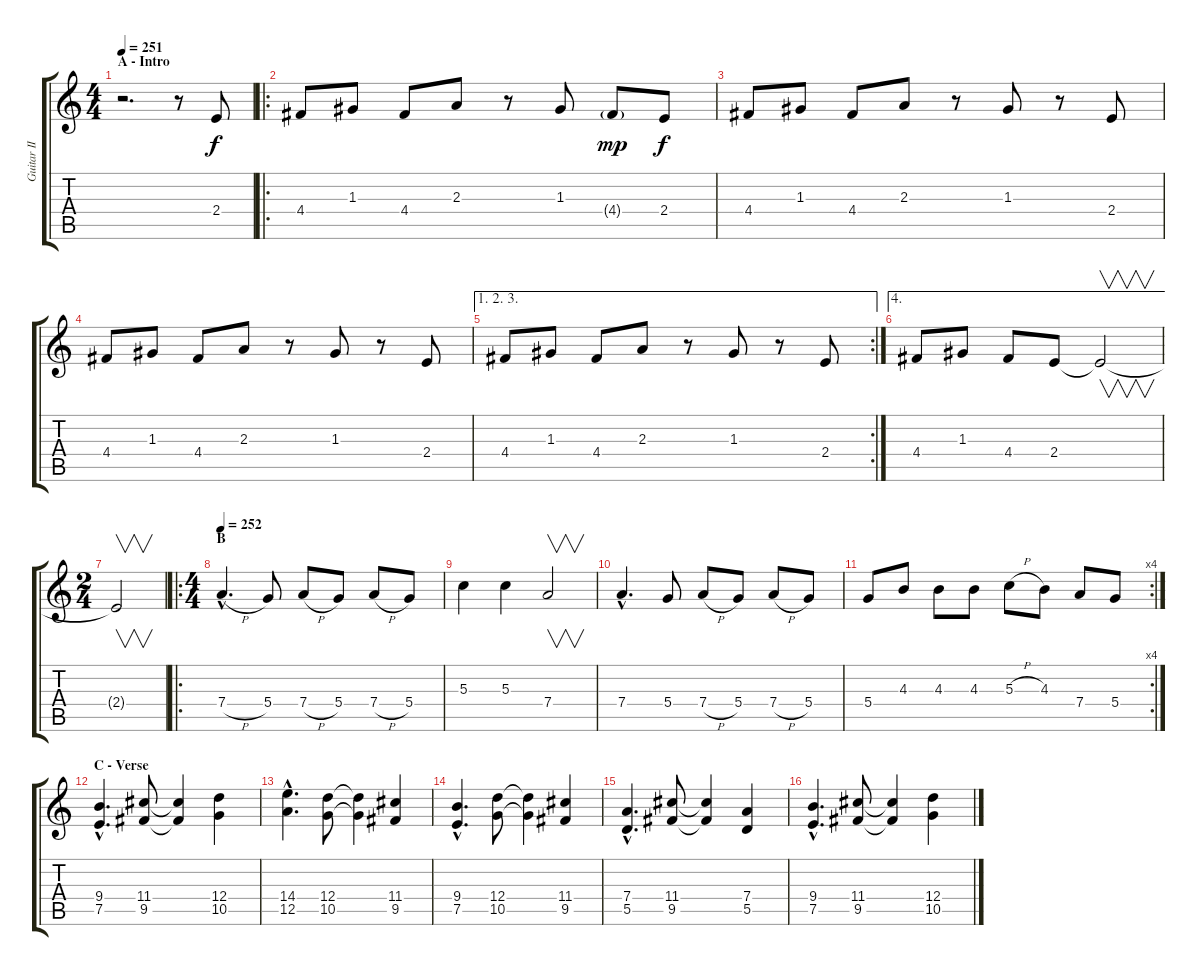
\track ("Guitar II" "Guitar II") {instrument distortionguitar}
\staff {score tabs}
\tuning (E4 B3 G3 D3 A2 E2) {hide}
\ts (4 4)
\section ("" "A - Intro")
\tempo 251
\tempo 160
\tempo 251
\clef g2
\ks c
r.2{d dy f instrument electricguitarmuted} r.8 2.4.8 |
\ro
4.4.8 1.3.8 4.4.8 2.3.8 r.8 1.3.8 4.4{g}.8{dy mp} 2.4.8{dy f} |
4.4.8 1.3.8 4.4.8 2.3.8 r.8 1.3.8 r.8 2.4.8 |
4.4.8 1.3.8 4.4.8 2.3.8 r.8 1.3.8 r.8 2.4.8 |
\ae (1 2 3)
\rc 2
4.4.8 1.3.8 4.4.8 2.3.8 r.8 1.3.8 r.8 2.4.8 |
\ae 4
4.4.8 1.3.8 4.4.8 2.4.8 2.4{t}.2{v} |
\ts (2 4)
2.4{t}.2{v} |
\ro
\ts (4 4)
\section ("" "B")
\tempo 252
7.4{h hac}.4{d instrument distortionguitar} 5.4.8 7.4{h}.8 5.4.8 7.4{h}.8 5.4.8 |
5.3.4 5.3.4 7.4.2{v} |
7.4{hac}.4{d} 5.4.8 7.4{h}.8 5.4.8 7.4{h}.8 5.4.8 |
\rc 4
5.4.8 4.3.8 4.3.8 4.3.8 5.3{h}.8 4.3.8 7.4.8 5.4.8 |
\section ("" "C - Verse")
(9.4{hac} 7.5{hac}).4{d} (11.4 9.5).8 (11.4{t} 9.5{t}).4 (12.4 10.5).4 |
(14.4{hac} 12.5{hac}).4{d} (12.4 10.5).8 (12.4{t} 10.5{t}).4 (11.4 9.5).4 |
(9.4{hac} 7.5{hac}).4{d} (12.4 10.5).8 (12.4{t} 10.5{t}).4 (11.4 9.5).4 |
(7.4{hac} 5.5{hac}).4{d} (11.4 9.5).8 (11.4{t} 9.5{t}).4 (7.4 5.5).4 |
(9.4{hac} 7.5{hac}).4{d} (11.4 9.5).8 (11.4{t} 9.5{t}).4 (12.4 10.5).4
